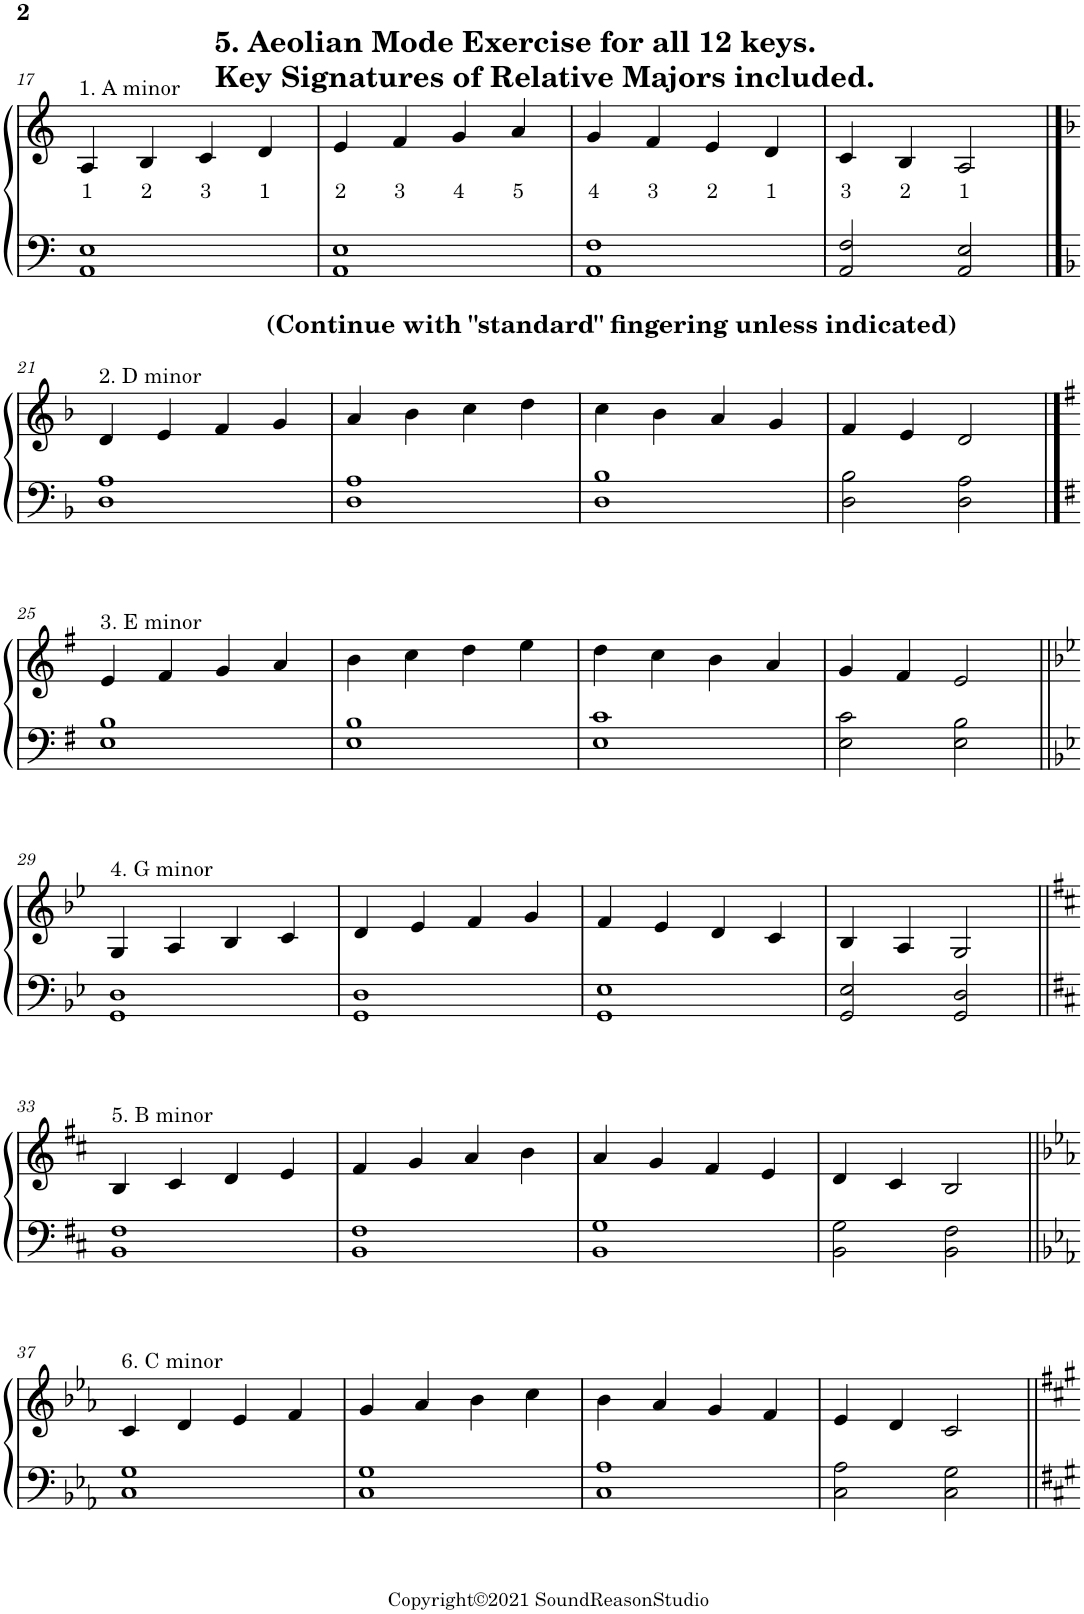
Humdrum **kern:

**kern	**kern	**text
*part1	*part1	*part1
*staff2	*staff1	*staff1
*I"Piano	*	*
*I'Pno.	*	*
!!LO:PB:g=z
*clefF4	*clefG2	*
*k[]	*k[]	*
*M4/4	*M4/4	*
=17	=17	=17
!	!LO:TX:a:B:t=5. Aeolian Mode Exercise for all 12 keys.	!
!	!LO:TX:a:t=Key Signatures of Relative Majors included.	!
!	!LO:TX:a:t=1. A minor	!
!	!	!LO:LY:b
1AA 1E	4A/	1
!	!	!LO:LY:b
.	4B/	2
!	!	!LO:LY:b
.	4c/	3
!	!	!LO:LY:b
.	4d/	1
=18	=18	=18
!	!	!LO:LY:b
1AA 1E	4e/	2
!	!	!LO:LY:b
.	4f/	3
!	!	!LO:LY:b
.	4g/	4
!	!	!LO:LY:b
.	4a/	5
=19	=19	=19
!	!	!LO:LY:b
1AA 1F	4g/	4
!	!	!LO:LY:b
.	4f/	3
!	!	!LO:LY:b
.	4e/	2
!	!	!LO:LY:b
.	4d/	1
=20	=20	=20
!	!	!LO:LY:b
2AA/ 2F/	4c/	3
!	!	!LO:LY:b
.	4B/	2
!	!	!LO:LY:b
2AA/ 2E/	2A/	1
!!LO:LB:g=z
==21	==21	==21
*k[b-]	*k[b-]	*
!	!LO:TX:a:t=2. D minor	!
1D 1A	4d/	.
.	4e/	.
.	4f/	.
.	4g/	.
=22	=22	=22
!	!LO:TX:a:B:t=(Continue with "standard" fingering unless indicated)	!
1D 1A	4a/	.
.	4b-\	.
.	4cc\	.
.	4dd\	.
=23	=23	=23
1D 1B-	4cc\	.
.	4b-\	.
.	4a/	.
.	4g/	.
=24	=24	=24
2D\ 2B-\	4f/	.
.	4e/	.
2D\ 2A\	2d/	.
!!LO:LB:g=z
==25	==25	==25
*k[f#]	*k[f#]	*
!	!LO:TX:a:t=3. E minor	!
1E 1B	4e/	.
.	4f#/	.
.	4g/	.
.	4a/	.
=26	=26	=26
1E 1B	4b\	.
.	4cc\	.
.	4dd\	.
.	4ee\	.
=27	=27	=27
1E 1c	4dd\	.
.	4cc\	.
.	4b\	.
.	4a/	.
=28	=28	=28
2E\ 2c\	4g/	.
.	4f#/	.
2E\ 2B\	2e/	.
!!LO:LB:g=z
=29||	=29||	=29||
*k[b-e-]	*k[b-e-]	*
!	!LO:TX:a:t=4. G minor	!
1GG 1D	4G/	.
.	4A/	.
.	4B-/	.
.	4c/	.
=30	=30	=30
1GG 1D	4d/	.
.	4e-/	.
.	4f/	.
.	4g/	.
=31	=31	=31
1GG 1E-	4f/	.
.	4e-/	.
.	4d/	.
.	4c/	.
=32	=32	=32
2GG/ 2E-/	4B-/	.
.	4A/	.
2GG/ 2D/	2G/	.
!!LO:LB:g=z
=33||	=33||	=33||
*k[f#c#]	*k[f#c#]	*
!	!LO:TX:a:t=5. B minor	!
1BB 1F#	4B/	.
.	4c#/	.
.	4d/	.
.	4e/	.
=34	=34	=34
1BB 1F#	4f#/	.
.	4g/	.
.	4a/	.
.	4b\	.
=35	=35	=35
1BB 1G	4a/	.
.	4g/	.
.	4f#/	.
.	4e/	.
=36	=36	=36
2BB\ 2G\	4d/	.
.	4c#/	.
2BB\ 2F#\	2B/	.
!!LO:LB:g=z
=37||	=37||	=37||
*k[b-e-a-]	*k[b-e-a-]	*
!	!LO:TX:a:t=6. C minor	!
1C 1G	4c/	.
.	4d/	.
.	4e-/	.
.	4f/	.
=38	=38	=38
1C 1G	4g/	.
.	4a-/	.
.	4b-\	.
.	4cc\	.
=39	=39	=39
1C 1A-	4b-\	.
.	4a-/	.
.	4g/	.
.	4f/	.
=40	=40	=40
2C\ 2A-\	4e-/	.
.	4d/	.
2C\ 2G\	2c/	.
=||	=||	=||
*-	*-	*-
